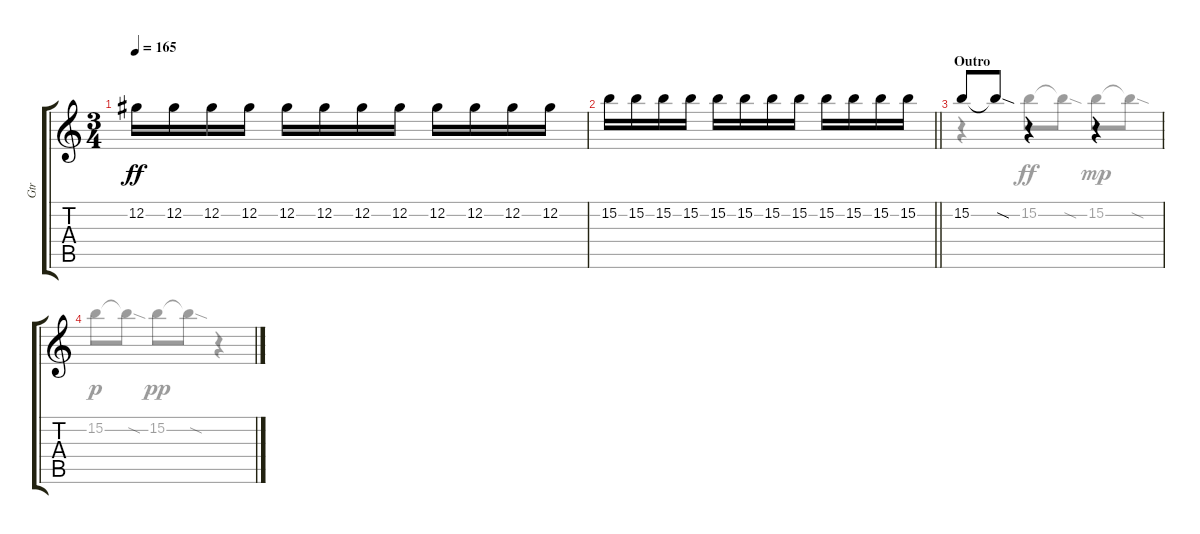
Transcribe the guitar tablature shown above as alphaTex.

\track ("Gtr" "Gtr") {instrument distortionguitar}
\staff {score tabs}
\tuning (Db4 Ab3 E3 B2 Gb2 Db2) {hide}
\voice
\ts (3 4)
\tempo 165
\clef g2
\ks c
12.2.16{dy ff} 12.2.16 12.2.16 12.2.16 12.2.16 12.2.16 12.2.16 12.2.16 12.2.16 12.2.16 12.2.16 12.2.16 |
\barLineRight lightlight
15.2.16 15.2.16 15.2.16 15.2.16 15.2.16 15.2.16 15.2.16 15.2.16 15.2.16 15.2.16 15.2.16 15.2.16 |
\section ("" "Outro")
15.2.8 15.2{sod t}.8 r.4 r.4 |
|
|
|
|
|
|
|
|
|
|
|
|
\voice
\clef g2
\ottava regular
\simile none
\ks c
|
\barLineRight lightlight
|
r.4 15.2.8 15.2{sod t}.8 15.2.8{dy mp} 15.2{sod t}.8 |
15.2.8{dy p} 15.2{sod t}.8 15.2.8{dy pp} 15.2{sod t}.8 r.4 |
|
|
|
|
|
|
|
|
|
|
|
